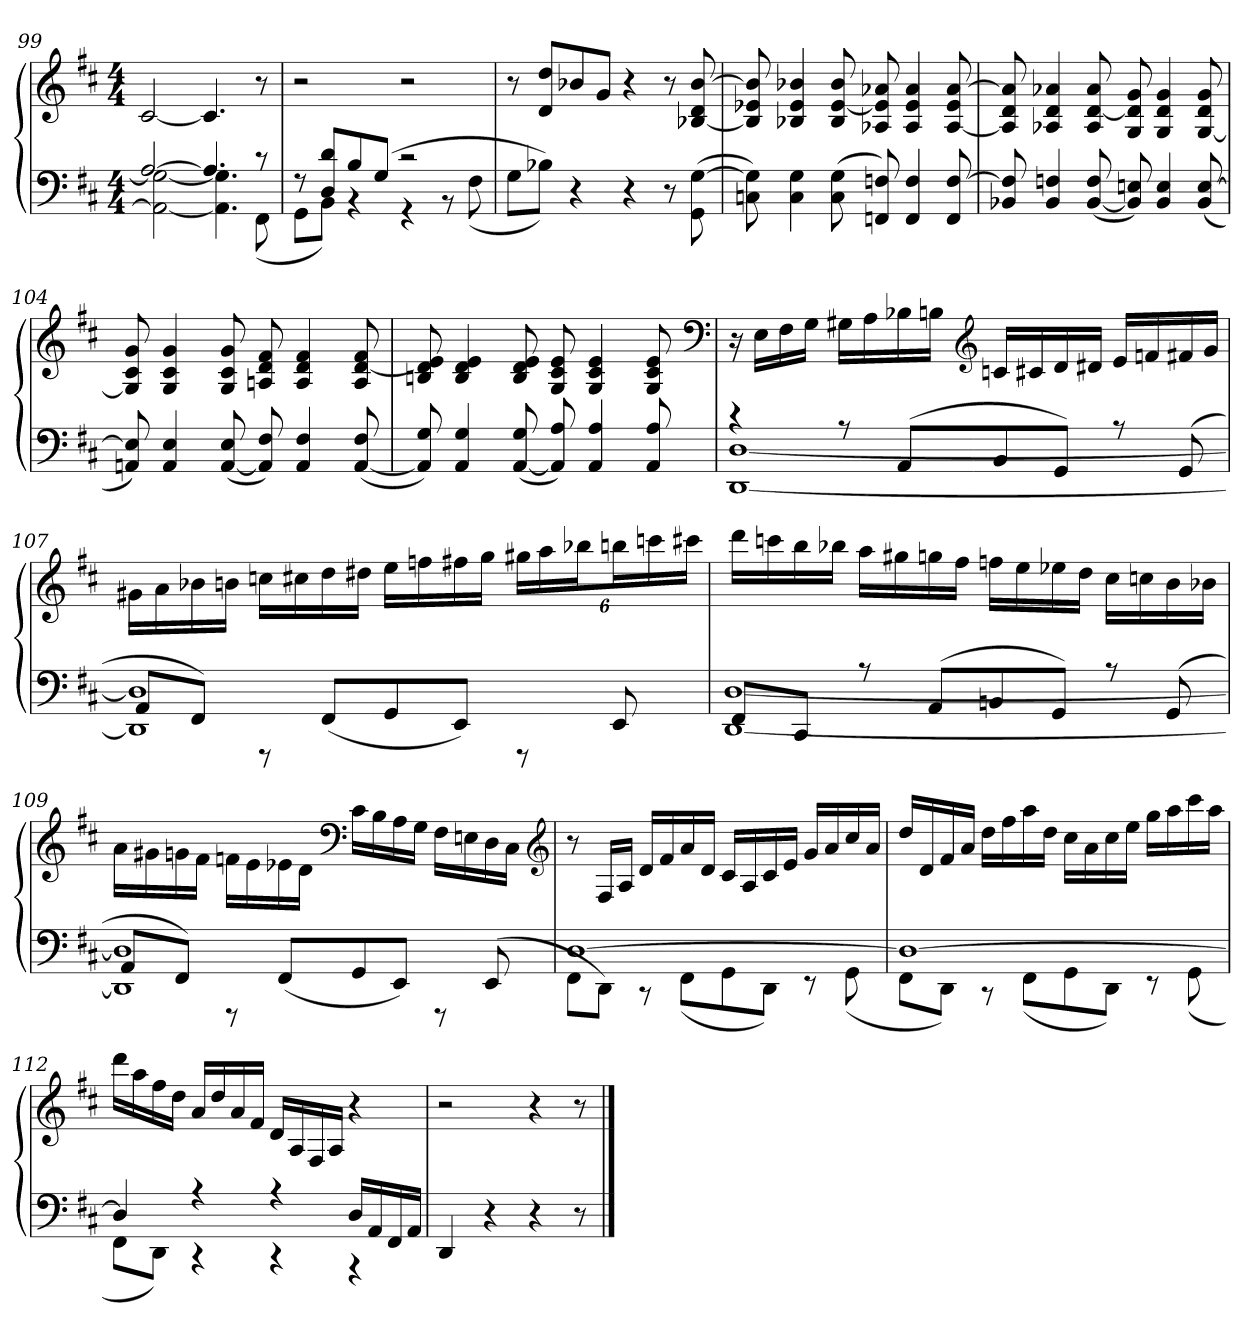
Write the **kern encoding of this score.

**kern	**kern
*part1	*part1
*staff2	*staff1
*clefF4	*clefG2
*k[f#c#]	*k[f#c#]
*M4/4	*M4/4
=99	=99
*^	*
2A/_	2AA_\ [2G\	[2c#/
4.A/]	4.AA]\ 4.G]\	4.c#/]
8r	(8FF#\	8r
=100	=100	=100
8r	8GG\L	2r
8D/ 8d/L	8BB\J)	.
8B/	4r	.
(8G/J	.	.
2r	4r	2r
.	8r	.
.	(8F#\	.
*v	*v	*
=101	=101
8G\L	8r
8B-X\J))	8d/ 8dd/L
4r	8b-X/
.	8g/J
4r	4r
8r	8r
(8GG\ [8G\	[8B-X/ 8d/ [8b-/
=102	=102
8Cn\ 8G]\)	8B-]/ 8e-X/ 8b-]/
4C\ 4G\	4B-X/ 4e-/ 4b-X/
(8C\ 8G\	8B-/ [8e-/ 8b-/
8FFn/ 8Fn/)	8A-X/ 8e-]/ 8a-X/
4FF/ 4F/	4A-/ 4e-/ 4a-/
8FF/ [8F/	[8A-/ 8e-/ [8a-/
=103	=103
8BB-X/ 8F]/	8A-]/ 8d/ 8a-]/
4BB-/ 4Fn/	4A-X/ 4d/ 4a-X/
([8BB-/ 8F/	8A-/ [8d/ 8a-/
8BB-]/ 8En/)	8G/ 8d]/ 8g/
4BB-/ 4E/	4G/ 4d/ 4g/
(8BB-/ [8E/	[8G/ 8d/ 8g/
=104	=104
8AAn/ 8E]/)	8G]/ 8c#/ 8g/
4AA/ 4E/	4G/ 4c#/ 4g/
([8AA/ 8E/	8G/ 8c#/ 8g/
8AA]/ 8F#/)	8An/ 8d/ 8f#/
4AA/ 4F#/	4A/ 4d/ 4f#/
([8AA/ 8F#/	8A/ [8d/ 8f#/
=105	=105
8AA]/ 8G/)	8Bn/ 8d]/ 8e/
4AA/ 4G/	4B/ 4d/ 4e/
([8AA/ 8G/	8B/ 8d/ 8e/
8AA]/ 8A/)	8G/ 8c#/ 8e/
4AA/ 4A/	4G/ 4c#/ 4e/
8AA/ 8A/	8G/ 8c#/ 8e/
*	*clefF4
=106	=106
*^	*
4r	[1DD [1D	16r
.	.	16E\LL
.	.	16F#\
.	.	16G\JJ
8r	.	16G#X\LL
.	.	16A\
(8AA/L	.	16B-X\
.	.	16Bn\JJ
*	*	*clefG2
8BB/	.	16cn/LL
.	.	16c#X/
8GG/J)	.	16d/
.	.	16d#X/JJ
8r	.	16e/LL
.	.	16fn/
(8GG/	.	16f#X/
.	.	16g/JJ
=107	=107	=107
1DD] 1D]	8AA/L	16g#X\LL
.	.	16a\
.	8FF#/J)	16b-X\
.	.	16bn\JJ
.	8r	16ccn\LL
.	.	16cc#X\
.	(8FF#/L	16dd\
.	.	16dd#X\JJ
.	8GG/	16ee\LL
.	.	16ffn\
.	8EE/J)	16ff#X\
.	.	16gg\JJ
.	8r	24gg#X\LL
.	.	24aa\
.	.	24bb-X\J
.	8EE/	24bbn\L
.	.	24cccn\
.	.	24ccc#X\JJ
=108	=108	=108
8FF#/L	[1DD [1D	16ddd\LL
.	.	16cccn\
8CC#/J	.	16bb\
.	.	16bb-X\JJ
8r	.	16aa\LL
.	.	16gg#X\
(8AA/L	.	16ggn\
.	.	16ff#\JJ
8BBn/	.	16ffn\LL
.	.	16ee\
8GG/J)	.	16ee-X\
.	.	16dd\JJ
8r	.	16cc#\LL
.	.	16ccn\
(8GG/	.	16b\
.	.	16b-X\JJ
=109	=109	=109
1DD] 1D]	8AA/L	16a\LL
.	.	16g#X\
.	8FF#/J)	16gn\
.	.	16f#\JJ
.	8r	16fn\LL
.	.	16e\
.	(8FF#/L	16e-X\
.	.	16d\JJ
*	*	*clefF4
.	8GG/	16c#\LL
.	.	16B\
.	8EE/J)	16A\
.	.	16G\JJ
.	8r	16F#\LL
.	.	16En\
.	(8EE/	16D\
.	.	16C#\JJ
*	*	*clefG2
=110	=110	=110
[1D	8FF#\L	8r
.	8DD\J)	16F#/LL
.	.	16A/JJ
.	8r	16d/LL
.	.	16f#/
.	(8FF#\L	16a/
.	.	16d/JJ
.	8GG\	16c#/LL
.	.	16A/
.	8DD\J)	16c#/
.	.	16e/JJ
.	8r	16g/LL
.	.	16a/
.	(8GG\	16cc#/
.	.	16a/JJ
=111	=111	=111
1D_	8FF#\L	16dd/LL
.	.	16d/
.	8DD\J)	16f#/
.	.	16a/JJ
.	8r	16dd\LL
.	.	16ff#\
.	(8FF#\L	16aa\
.	.	16dd\JJ
.	8GG\	16cc#\LL
.	.	16a\
.	8DD\J)	16cc#\
.	.	16ee\JJ
.	8r	16gg\LL
.	.	16aa\
.	(8GG\	16ccc#\
.	.	16aa\JJ
=112	=112	=112
4D/]	8FF#\L	16ddd\LL
.	.	16aa\
.	8DD\J)	16ff#\
.	.	16dd\JJ
4r	4r	16a/LL
.	.	16dd/
.	.	16a/
.	.	16f#/JJ
4r	4r	16d/LL
.	.	16A/
.	.	16F#/
.	.	16A/JJ
16D/LL	4r	4r
16AA/	.	.
16FF#/	.	.
16AA/JJ	.	.
*v	*v	*
=113	=113
4DD/	2r
4r	.
4r	4r
8r	8r
==	==
*-	*-
